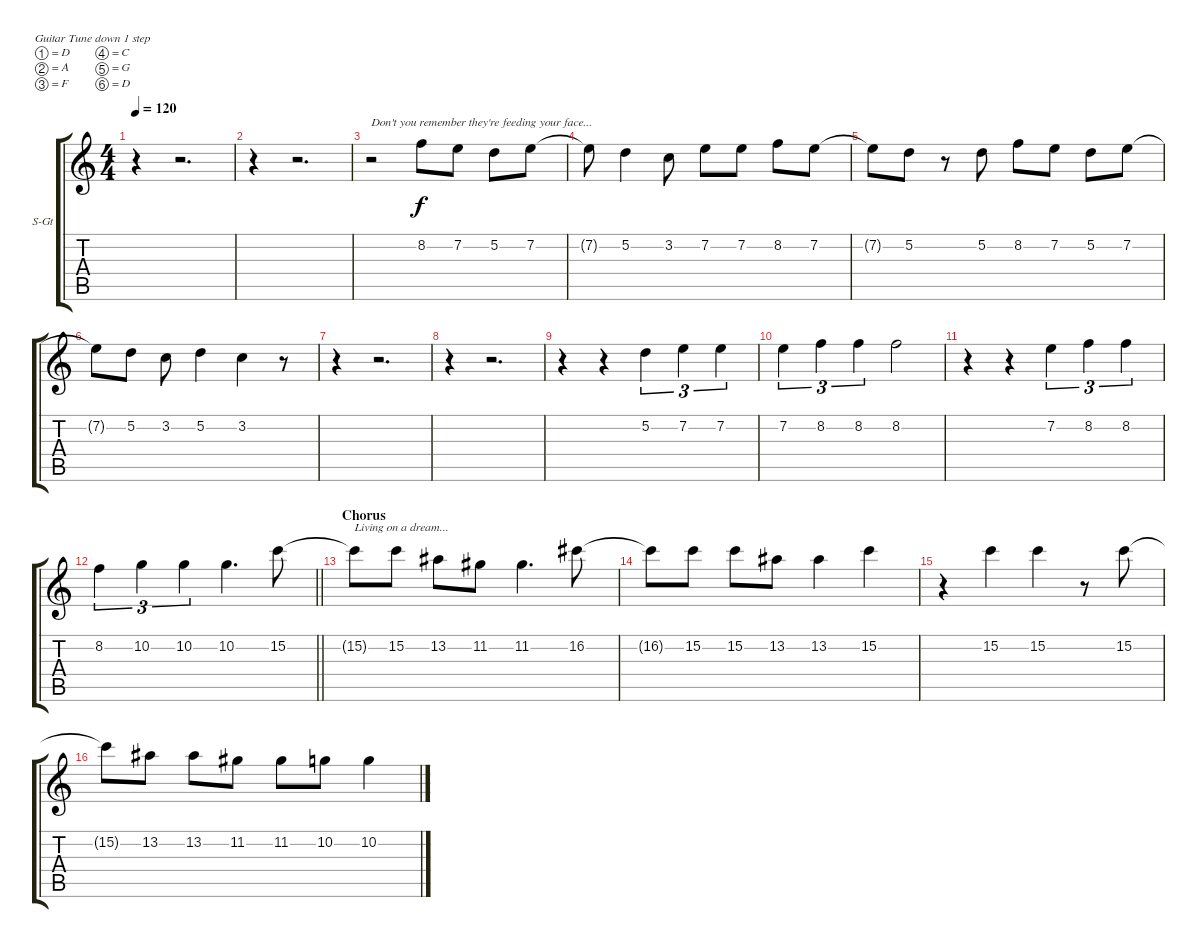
\bracketExtendMode groupsimilarinstruments
\firstSystemTrackNameOrientation horizontal
\otherSystemsTrackNameOrientation horizontal
\track ("T. Sammet - Vocals" "S-Gt") {instrument violin}
\staff {score tabs}
\tuning (D4 A3 F3 C3 G2 D2)
\displaytranspose 12
\ts (4 4)
\tempo 120
\clef g2
\ks c
r.4{dy f} r.2{d} |
r.4 r.2{d} |
r.2{txt "Don't you remember they're feeding your face..."} 8.2.8 7.2.8 5.2.8 7.2.8 |
7.2{t}.8 5.2.4 3.2.8 7.2.8 7.2.8 8.2.8 7.2.8 |
7.2{t}.8 5.2.8 r.8 5.2.8 8.2.8 7.2.8 5.2.8 7.2.8 |
7.2{t}.8 5.2.8 3.2.8 5.2.4 3.2.4 r.8 |
r.4 r.2{d} |
r.4 r.2{d} |
r.4 r.4 5.2.4{tu (3 2)} 7.2.4{tu (3 2)} 7.2.4{tu (3 2)} |
7.2.4{tu (3 2)} 8.2.4{tu (3 2)} 8.2.4{tu (3 2)} 8.2.2 |
r.4 r.4 7.2.4{tu (3 2)} 8.2.4{tu (3 2)} 8.2.4{tu (3 2)} |
\barLineRight lightlight
8.2.4{tu (3 2)} 10.2.4{tu (3 2)} 10.2.4{tu (3 2)} 10.2.4{d} 15.2.8 |
\section ("" "Chorus")
15.2{t}.8{txt "Living on a dream..."} 15.2.8 13.2.8 11.2.8 11.2.4{d} 16.2.8 |
16.2{t}.8 15.2.8 15.2.8 13.2.8 13.2.4 15.2.4 |
r.4 15.2.4 15.2.4 r.8 15.2.8 |
15.2{t}.8 13.2.8 13.2.8 11.2.8 11.2.8 10.2.8 10.2.4
